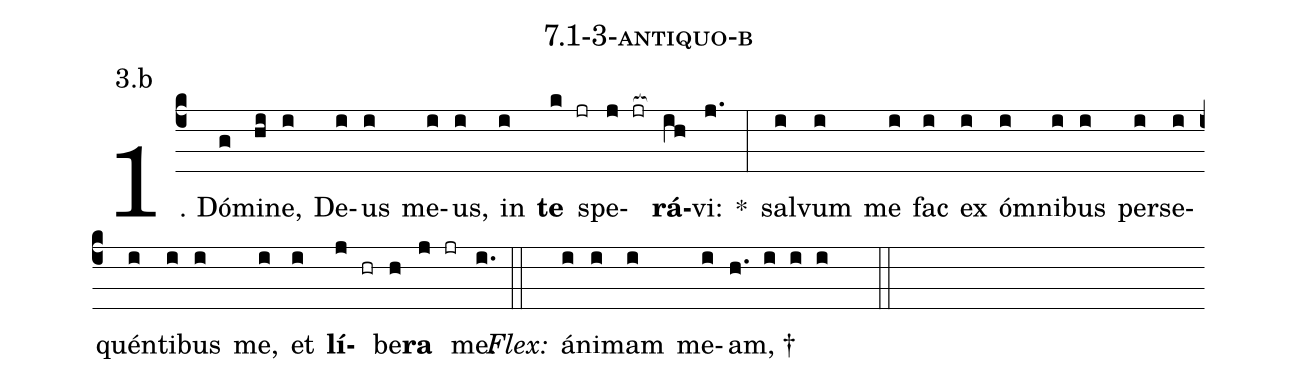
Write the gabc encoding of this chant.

name: 7.1-3-antiquo-b;
annotation: 3.b;
%%
(c4)1. Dó(g)mi(hi)ne,(i) De(i)us(i) me(i)us,(i) in(i) <b>te</b>(k jr) spe(j jr[ocb:1{])<b>rá</b>(ih[ocb:0}])vi:(j.) *(:) sal(i)vum(i) me(i) fac(i) ex(i) óm(i)ni(i)bus(i) per(i)se(i)quén(i)ti(i)bus(i) me,(i) et(i) <b>lí</b>(j hr)be(h)<b>ra</b>(j jr) me.(i.) (::)
<i>Flex:</i>()  á(i)ni(i)mam(i) me(i)am, †(h. i i i  ::)
